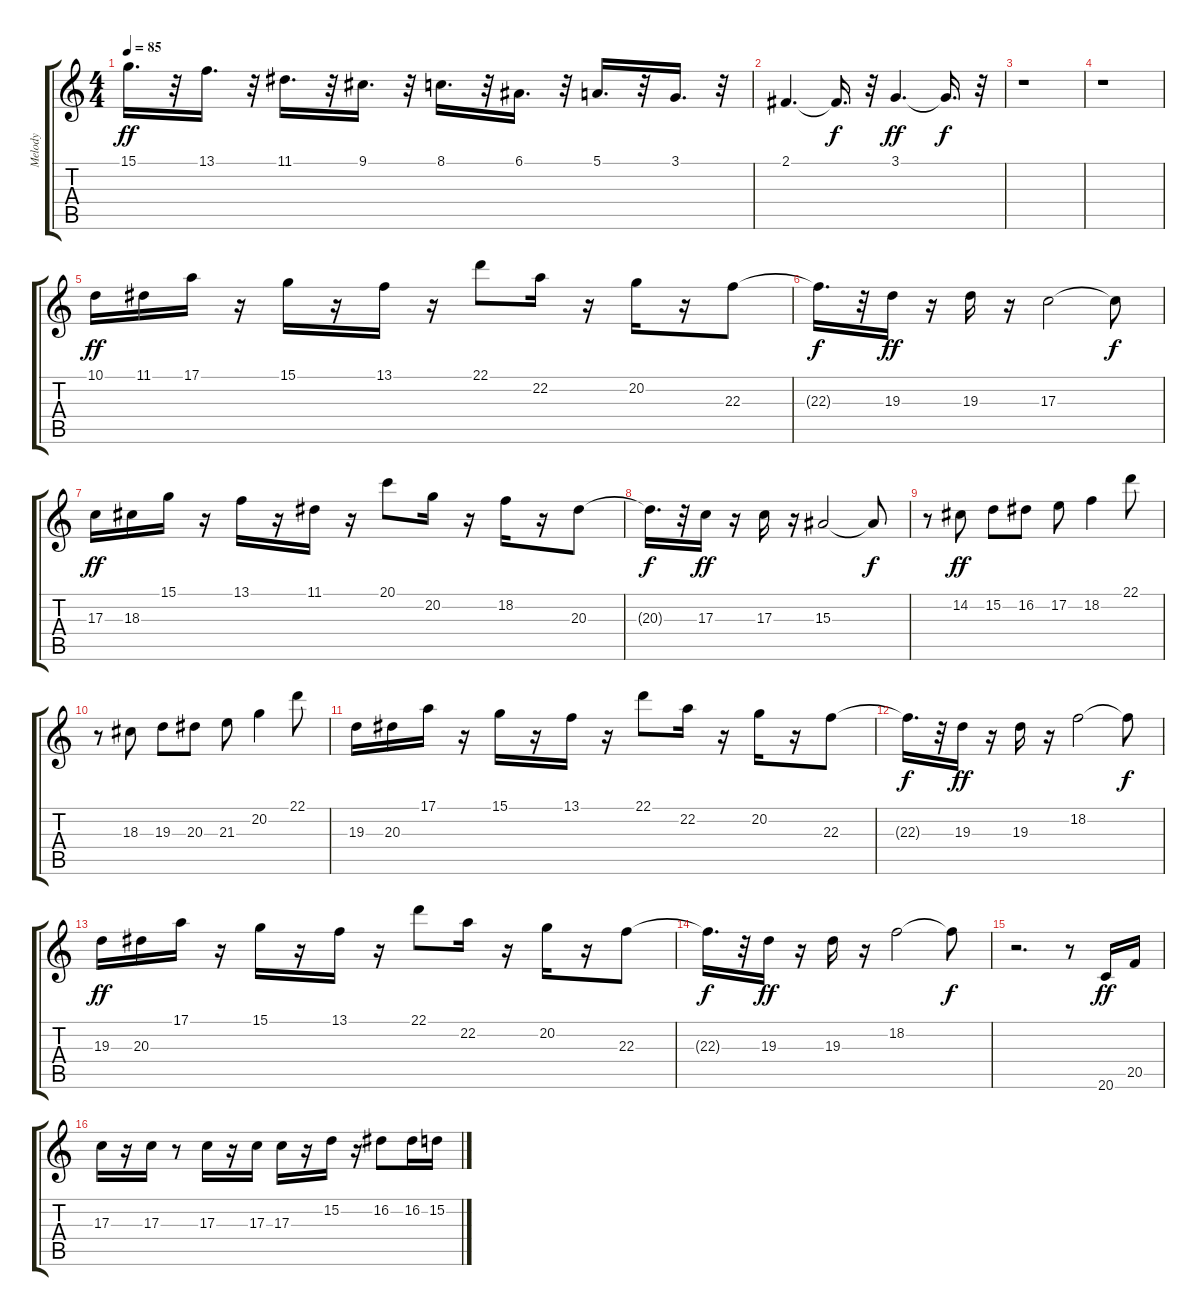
\track ("Melody" "Melody") {instrument clarinet}
\staff {score tabs}
\tuning (E4 B3 G3 D3 A2 E2) {hide}
\ts (4 4)
\tempo 85
\clef g2
\ks c
15.1.16{d dy ff} r.32 13.1.16{d} r.32 11.1.16{d} r.32 9.1.16{d} r.32 8.1.16{d} r.32 6.1.16{d} r.32 5.1.16{d} r.32 3.1.16{d} r.32 |
2.1.4{d} 2.1{t}.16{d dy f} r.32 3.1.4{d dy ff} 3.1{t}.16{d dy f} r.32 |
r.1 |
r.1 |
10.1.16{dy ff} 11.1.16 17.1.16 r.16 15.1.16 r.16 13.1.16 r.16 22.1.8 22.2.16 r.16 20.2.16 r.16 22.3.8 |
22.3{t}.16{d dy f} r.32 19.3.16{dy ff} r.16 19.3.16 r.16 17.3.2 17.3{t}.8{dy f} |
17.3.16{dy ff} 18.3.16 15.1.16 r.16 13.1.16 r.16 11.1.16 r.16 20.1.8 20.2.16 r.16 18.2.16 r.16 20.3.8 |
20.3{t}.16{d dy f} r.32 17.3.16{dy ff} r.16 17.3.16 r.16 15.3.2 15.3{t}.8{dy f} |
r.8 14.2.8{dy ff} 15.2.8 16.2.8 17.2.8 18.2.4 22.1.8 |
r.8 18.3.8 19.3.8 20.3.8 21.3.8 20.2.4 22.1.8 |
19.3.16 20.3.16 17.1.16 r.16 15.1.16 r.16 13.1.16 r.16 22.1.8 22.2.16 r.16 20.2.16 r.16 22.3.8 |
22.3{t}.16{d dy f} r.32 19.3.16{dy ff} r.16 19.3.16 r.16 18.2.2 18.2{t}.8{dy f} |
19.3.16{dy ff} 20.3.16 17.1.16 r.16 15.1.16 r.16 13.1.16 r.16 22.1.8 22.2.16 r.16 20.2.16 r.16 22.3.8 |
22.3{t}.16{d dy f} r.32 19.3.16{dy ff} r.16 19.3.16 r.16 18.2.2 18.2{t}.8{dy f} |
r.2{d} r.8 20.6.16{dy ff} 20.5.16 |
17.3.16 r.16 17.3.16 r.8 17.3.16 r.16 17.3.16 17.3.16 r.16 15.2.16 r.16 16.2.8 16.2.16 15.2.16
